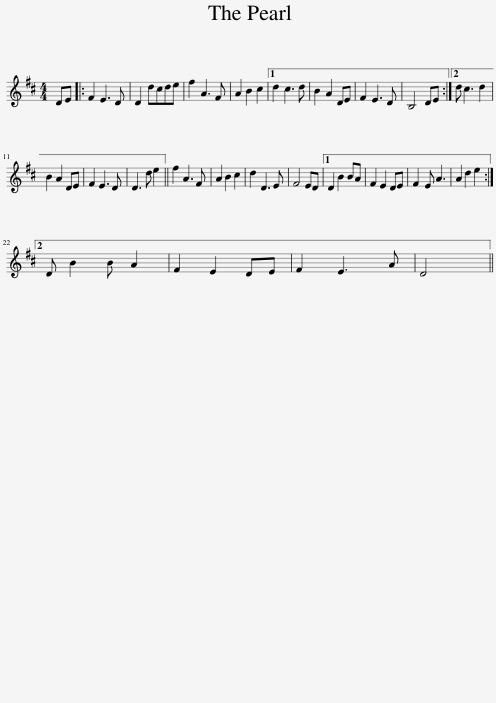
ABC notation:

X:1
L:1/8
M:4/4
I:linebreak $
K:D
V:1 treble
V:1
 DE |: F2 E3 D | D2 dcde | f2 A3 F | A2 B2 c2 |1 %5
 d2 c3 d | B2 A2 DE | F2 E3 D | B,4 DE :|2 d c3 d2 |$ %10
 B2 A2 DE | F2 E3 D | D3 d e2 || f2 A3 F | A2 B2 c2 | %15
 d2 D3 E | F4 ED |1 D2 B2 BA | F2 E2 DE | F2 E A3 | %20
 A2 d2 e2 :|2$ D B2 B A2 | F2 E2 DE | F2 E3 A | D4 || %25
